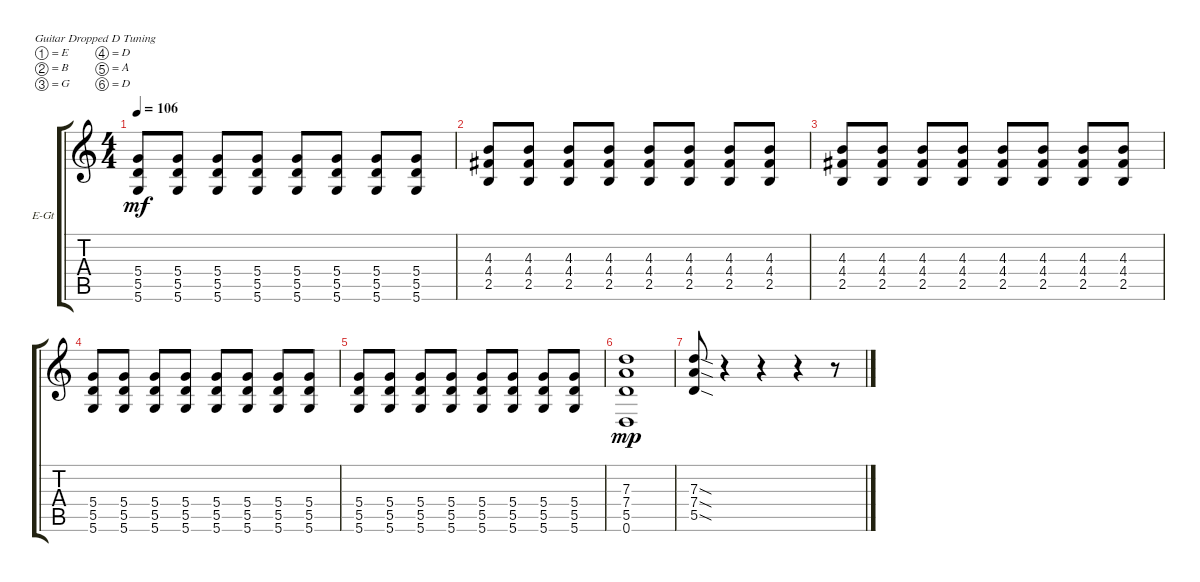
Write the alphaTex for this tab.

\defaultSystemsLayout 4
\bracketExtendMode groupsimilarinstruments
\firstSystemTrackNameOrientation horizontal
\otherSystemsTrackNameOrientation horizontal
\track ("Rhythm" "E-Gt") {instrument distortionguitar}
\staff {score tabs}
\tuning (E4 B3 G3 D3 A2 D2)
\ts (4 4)
\tempo 106
\clef g2
\ks c
(5.6 5.5 5.4).8{dy mf} (5.6 5.5 5.4).8 (5.6 5.5 5.4).8 (5.6 5.5 5.4).8 (5.6 5.5 5.4).8 (5.6 5.5 5.4).8 (5.6 5.5 5.4).8 (5.6 5.5 5.4).8 |
(2.5 4.4 4.3).8 (2.5 4.4 4.3).8 (2.5 4.4 4.3).8 (2.5 4.4 4.3).8 (2.5 4.4 4.3).8 (2.5 4.4 4.3).8 (2.5 4.4 4.3).8 (2.5 4.4 4.3).8 |
(2.5 4.4 4.3).8 (2.5 4.4 4.3).8 (2.5 4.4 4.3).8 (2.5 4.4 4.3).8 (2.5 4.4 4.3).8 (2.5 4.4 4.3).8 (2.5 4.4 4.3).8 (2.5 4.4 4.3).8 |
(5.6 5.5 5.4).8 (5.6 5.5 5.4).8 (5.6 5.5 5.4).8 (5.6 5.5 5.4).8 (5.6 5.5 5.4).8 (5.6 5.5 5.4).8 (5.6 5.5 5.4).8 (5.6 5.5 5.4).8 |
(5.6 5.5 5.4).8 (5.6 5.5 5.4).8 (5.6 5.5 5.4).8 (5.6 5.5 5.4).8 (5.6 5.5 5.4).8 (5.6 5.5 5.4).8 (5.6 5.5 5.4).8 (5.6 5.5 5.4).8 |
(5.5 0.6 7.4 7.3).1{dy mp} |
(5.5{sod} 7.4{sod} 7.3{sod}).8 r.4 r.4 r.4 r.8
